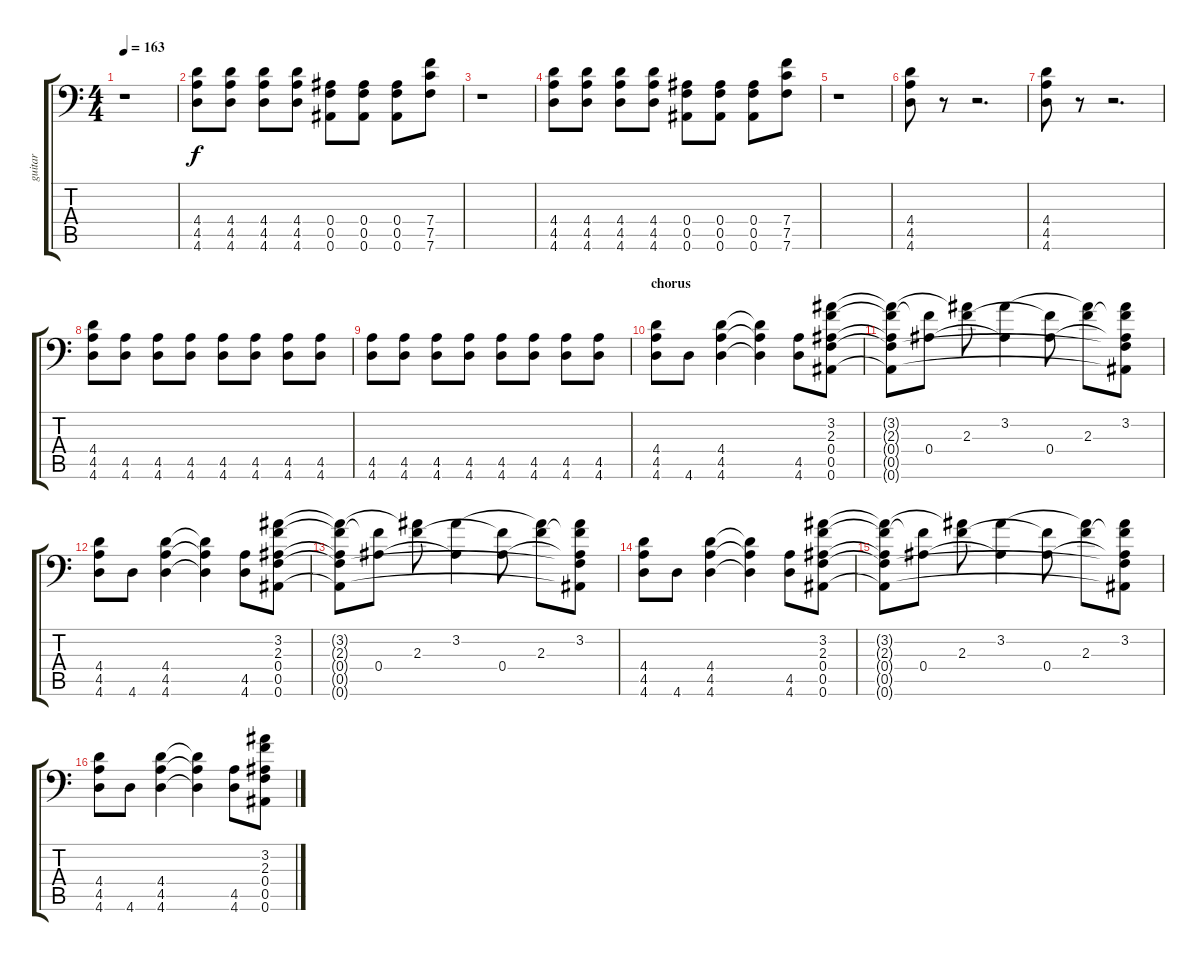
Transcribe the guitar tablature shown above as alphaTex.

\track ("guitar" "guitar") {instrument distortionguitar}
\staff {score tabs}
\tuning (C4 G3 Eb3 Bb2 F2 Bb1) {hide}
\ts (4 4)
\tempo 163
\clef f4
\ks c
r.1{dy f} |
(4.4 4.5 4.6).8 (4.4 4.5 4.6).8 (4.4 4.5 4.6).8 (4.4 4.5 4.6).8 (0.4 0.5 0.6).8 (0.4 0.5 0.6).8 (0.4 0.5 0.6).8 (7.4 7.5 7.6).8 |
r.1 |
(4.4 4.5 4.6).8 (4.4 4.5 4.6).8 (4.4 4.5 4.6).8 (4.4 4.5 4.6).8 (0.4 0.5 0.6).8 (0.4 0.5 0.6).8 (0.4 0.5 0.6).8 (7.4 7.5 7.6).8 |
r.1 |
(4.4 4.5 4.6).8 r.8 r.2{d} |
(4.4 4.5 4.6).8 r.8 r.2{d} |
(4.4 4.5 4.6).8 (4.5 4.6).8 (4.5 4.6).8 (4.5 4.6).8 (4.5 4.6).8 (4.5 4.6).8 (4.5 4.6).8 (4.5 4.6).8 |
(4.5 4.6).8 (4.5 4.6).8 (4.5 4.6).8 (4.5 4.6).8 (4.5 4.6).8 (4.5 4.6).8 (4.5 4.6).8 (4.5 4.6).8 |
\section ("" "chorus")
(4.4 4.5 4.6).8 4.6.8 (4.4 4.5 4.6).4 (4.4{t} 4.5{t} 4.6{t}).4 (4.5 4.6).8 (3.2 2.3 0.4 0.5 0.6).8 |
(3.2{t} 2.3{t} 0.4{t} 0.5{t} 0.6{t}).8 (2.3{t} 0.4).8 (3.2{t} 2.3).8 (3.2 0.4{t}).4 (2.3{t} 0.4).8 (3.2{t} 2.3).8 (3.2 2.3{t} 0.4{t} 0.5{t} 0.6{t}).8 |
(4.4 4.5 4.6).8 4.6.8 (4.4 4.5 4.6).4 (4.4{t} 4.5{t} 4.6{t}).4 (4.5 4.6).8 (3.2 2.3 0.4 0.5 0.6).8 |
(3.2{t} 2.3{t} 0.4{t} 0.5{t} 0.6{t}).8 (2.3{t} 0.4).8 (3.2{t} 2.3).8 (3.2 0.4{t}).4 (2.3{t} 0.4).8 (3.2{t} 2.3).8 (3.2 2.3{t} 0.4{t} 0.5{t} 0.6{t}).8 |
(4.4 4.5 4.6).8 4.6.8 (4.4 4.5 4.6).4 (4.4{t} 4.5{t} 4.6{t}).4 (4.5 4.6).8 (3.2 2.3 0.4 0.5 0.6).8 |
(3.2{t} 2.3{t} 0.4{t} 0.5{t} 0.6{t}).8 (2.3{t} 0.4).8 (3.2{t} 2.3).8 (3.2 0.4{t}).4 (2.3{t} 0.4).8 (3.2{t} 2.3).8 (3.2 2.3{t} 0.4{t} 0.5{t} 0.6{t}).8 |
(4.4 4.5 4.6).8 4.6.8 (4.4 4.5 4.6).4 (4.4{t} 4.5{t} 4.6{t}).4 (4.5 4.6).8 (3.2 2.3 0.4 0.5 0.6).8
